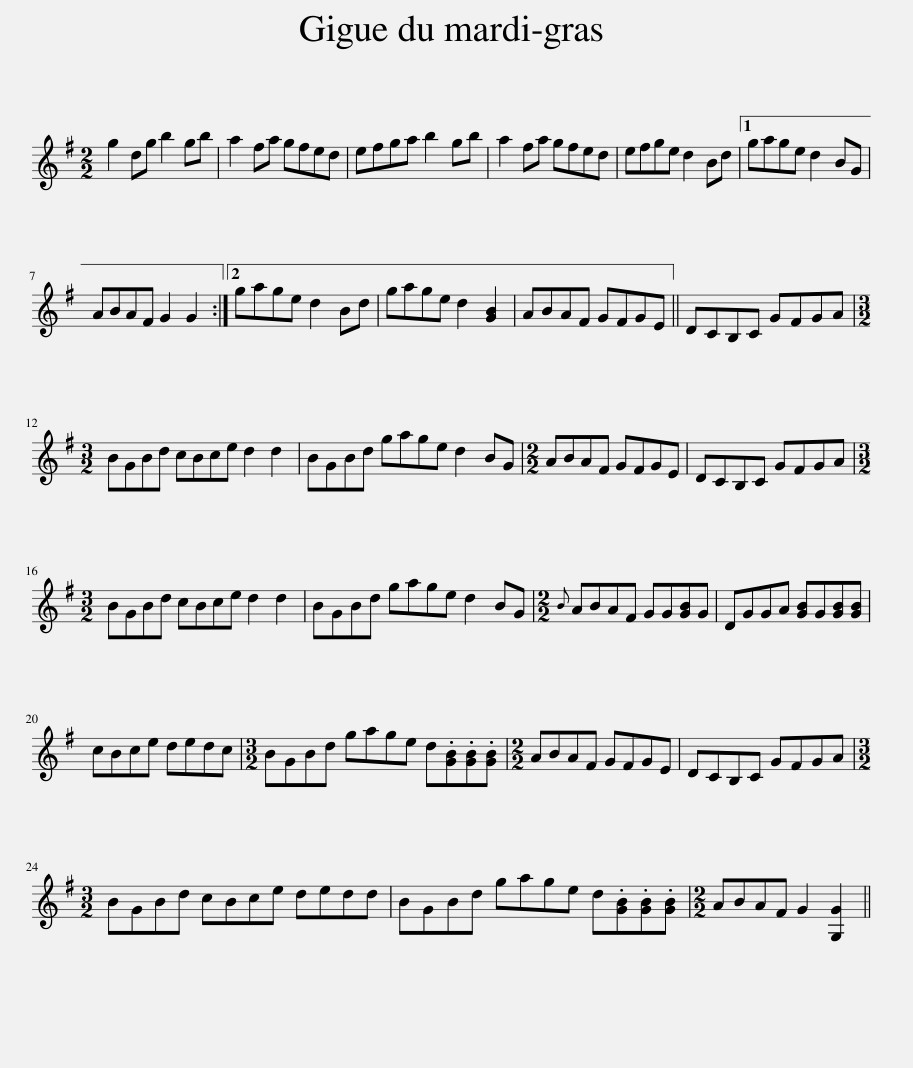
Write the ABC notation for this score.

X:1
L:1/8
M:2/2
I:linebreak $
K:G
V:1 treble
V:1
 g2 dg b2 gb | a2 fa gfed | efga b2 gb | a2 fa gfed | efge d2 Bd |1 %5
 gage d2 BG |$ ABAF G2 G2 :|2 gage d2 Bd | gage d2 [GB]2 | ABAF GFGE || %10
 DCB,C GFGA |$[M:3/2] BGBd cBce d2 d2 | BGBd gage d2 BG |[M:2/2] ABAF GFGE | DCB,C GFGA |$ %15
[M:3/2] BGBd cBce d2 d2 | BGBd gage d2 BG |[M:2/2]{B} ABAF GG[GB]G | DGGA [GB]G[GB][GB] |$ cBce dedc | %20
[M:3/2] BGBd gage d.[GB].[GB].[GB] |[M:2/2] ABAF GFGE | DCB,C GFGA |$[M:3/2] BGBd cBce dedd | BGBd gage d.[GB].[GB].[GB] | %25
[M:2/2] ABAF G2 [G,G]2 || %26
